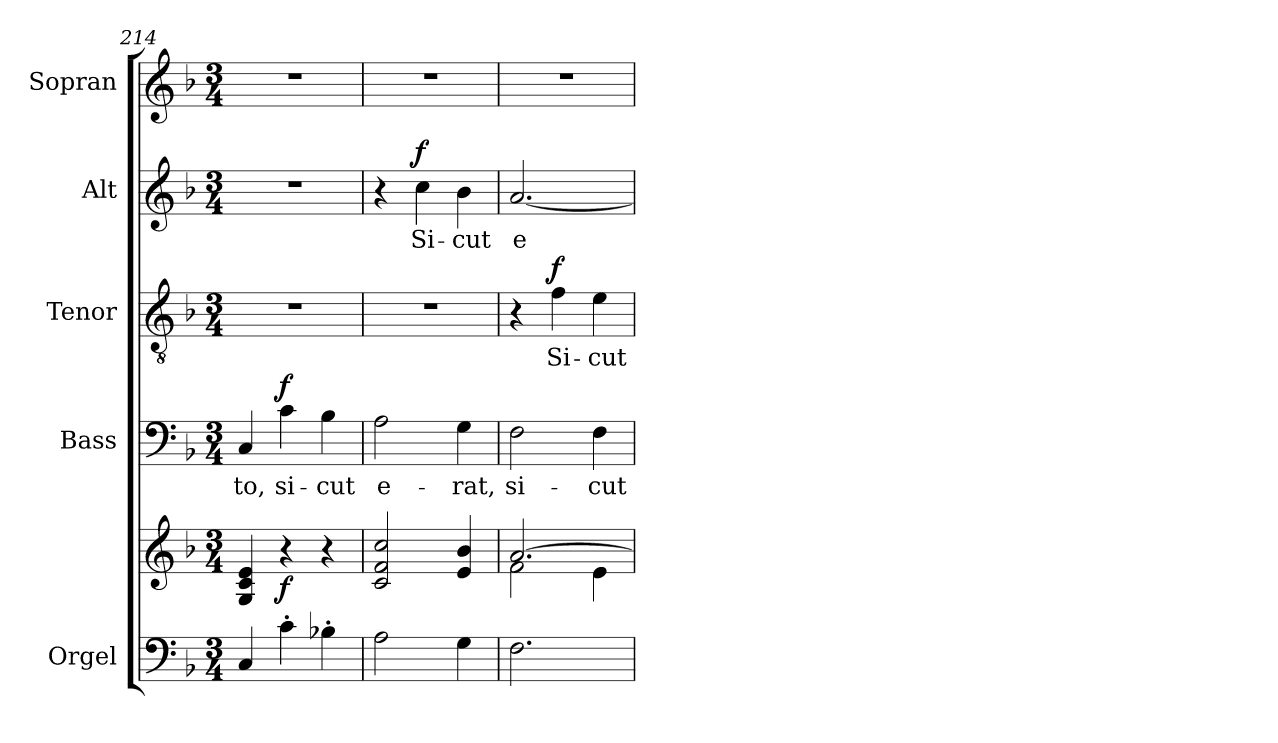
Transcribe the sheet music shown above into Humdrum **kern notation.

**kern	**kern	**dynam	**kern	**text	**dynam	**kern	**text	**dynam	**kern	**text	**dynam	**kern
*part5	*part5	*part5	*part4	*part4	*part4	*part3	*part3	*part3	*part2	*part2	*part2	*part1
*staff6	*staff5	*staff5/6	*staff4	*staff4	*staff4	*staff3	*staff3	*staff3	*staff2	*staff2	*staff2	*staff1
*I"Orgel	*	*	*I"Bass	*	*	*I"Tenor	*	*	*I"Alt	*	*	*I"Sopran
*I'Org.	*	*	*I'B.	*	*	*I'T.	*	*	*I'A.	*	*	*I'S.
*clefF4	*clefG2	*	*clefF4	*	*	*clefGv2	*	*	*clefG2	*	*	*clefG2
*k[b-]	*k[b-]	*	*k[b-]	*	*	*k[b-]	*	*	*k[b-]	*	*	*k[b-]
*F:	*F:	*	*F:	*	*	*F:	*	*	*F:	*	*	*F:
*M3/4	*M3/4	*	*M3/4	*	*	*M3/4	*	*	*M3/4	*	*	*M3/4
=214	=214	=214	=214	=214	=214	=214	=214	=214	=214	=214	=214	=214
!	!	!	!	!LO:LY:b	!	!	!	!	!	!	!	!
4C/	4G/ 4c/ 4e/	.	4C/	-to,	.	2.r	.	.	2.r	.	.	2.r
!	!	!LO:DY:b	!	!LO:LY:b	!LO:DY:a	!	!	!	!	!	!	!
4c'>\	4r	f	4c\	si-	f	.	.	.	.	.	.	.
!	!	!	!	!LO:LY:b	!	!	!	!	!	!	!	!
4B-X'>\	4r	.	4B-\	-cut	.	.	.	.	.	.	.	.
=215	=215	=215	=215	=215	=215	=215	=215	=215	=215	=215	=215	=215
!	!	!	!	!LO:LY:b	!	!	!	!	!	!	!	!
2A\	2c/ 2f/ 2cc/	.	2A\	e-	.	2.r	.	.	4r	.	.	2.r
!	!	!	!	!	!	!	!	!	!	!LO:LY:b	!LO:DY:a	!
.	.	.	.	.	.	.	.	.	4cc\	Si-	f	.
!	!	!	!	!LO:LY:b	!	!	!	!	!	!LO:LY:b	!	!
4G\	4e/ 4b-/	.	4G\	-rat,	.	.	.	.	4b-\	-cut	.	.
=216	=216	=216	=216	=216	=216	=216	=216	=216	=216	=216	=216	=216
*	*^	*	*	*	*	*	*	*	*	*	*	*
!	!	!	!	!	!LO:LY:b	!	!	!	!	!	!LO:LY:b	!	!
2.F\	[>2.a/	2f\	.	2F\	si-	.	4r	.	.	[2.a/	e-	.	2.r
!	!	!	!	!	!	!	!	!LO:LY:b	!LO:DY:a	!	!	!	!
.	.	.	.	.	.	.	4f\	Si-	f	.	.	.	.
!	!	!	!	!	!LO:LY:b	!	!	!LO:LY:b	!	!	!	!	!
.	.	4e\	.	4F\	-cut	.	4e\	-cut	.	.	.	.	.
*	*v	*v	*	*	*	*	*	*	*	*	*	*	*
=	=	=	=	=	=	=	=	=	=	=	=	=
*-	*-	*-	*-	*-	*-	*-	*-	*-	*-	*-	*-	*-
